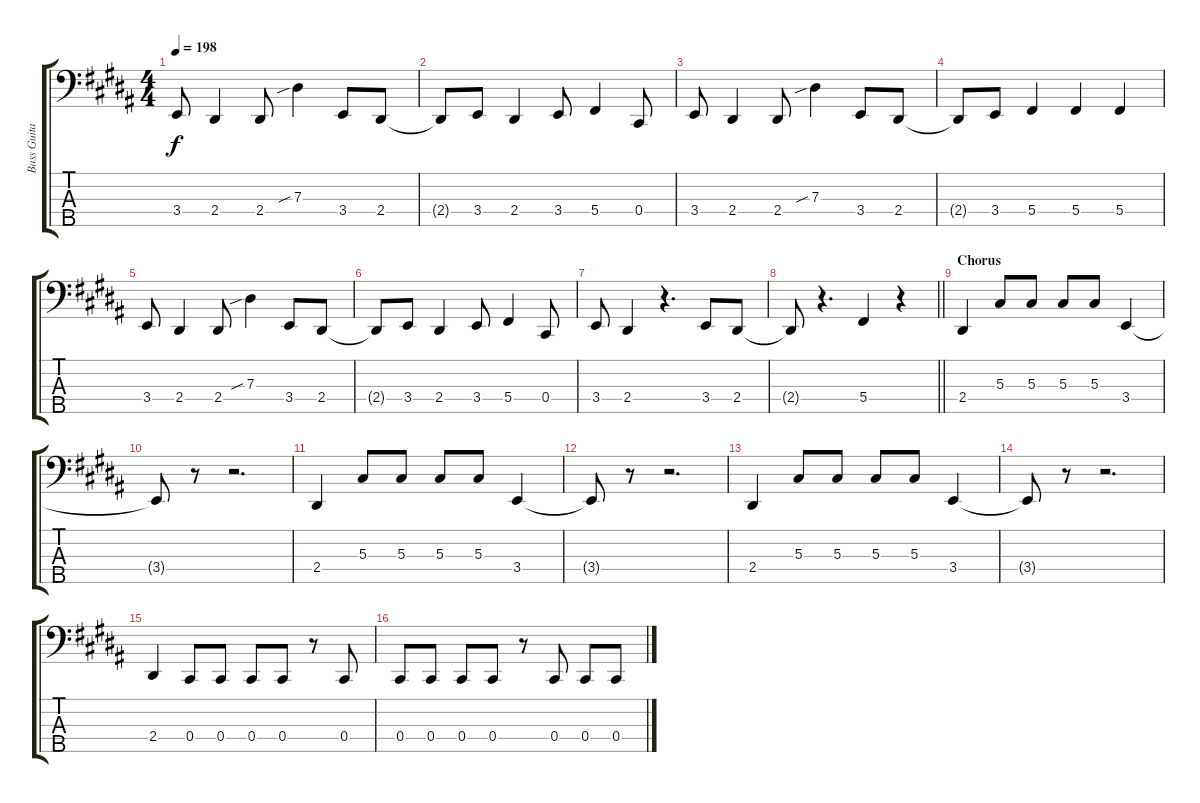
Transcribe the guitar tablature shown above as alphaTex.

\track ("Bass Guitar" "Bass Guita") {instrument electricbasspick}
\staff {score tabs}
\tuning (Gb2 Db2 Ab1 Db1 Ab0) {hide}
\ts (4 4)
\tempo 198
\clef f4
\ks b
3.4.8{dy f volume 13} 2.4.4 2.4.8 7.3{sib}.4 3.4.8 2.4.8 |
2.4{t}.8 3.4.8 2.4.4 3.4.8 5.4.4 0.4.8 |
3.4.8 2.4.4 2.4.8 7.3{sib}.4 3.4.8 2.4.8 |
2.4{t}.8 3.4.8 5.4.4 5.4.4 5.4.4 |
3.4.8 2.4.4 2.4.8 7.3{sib}.4 3.4.8 2.4.8 |
2.4{t}.8 3.4.8 2.4.4 3.4.8 5.4.4 0.4.8 |
3.4.8 2.4.4 r.4{d} 3.4.8 2.4.8 |
\barLineRight lightlight
2.4{t}.8 r.4{d} 5.4.4 r.4 |
\section ("" "Chorus")
2.4.4 5.3.8 5.3.8 5.3.8 5.3.8 3.4.4 |
3.4{t}.8 r.8 r.2{d} |
2.4.4 5.3.8 5.3.8 5.3.8 5.3.8 3.4.4 |
3.4{t}.8 r.8 r.2{d} |
2.4.4 5.3.8 5.3.8 5.3.8 5.3.8 3.4.4 |
3.4{t}.8 r.8 r.2{d} |
2.4.4 0.4.8 0.4.8 0.4.8 0.4.8 r.8 0.4.8 |
0.4.8 0.4.8 0.4.8 0.4.8 r.8 0.4.8 0.4.8 0.4.8
